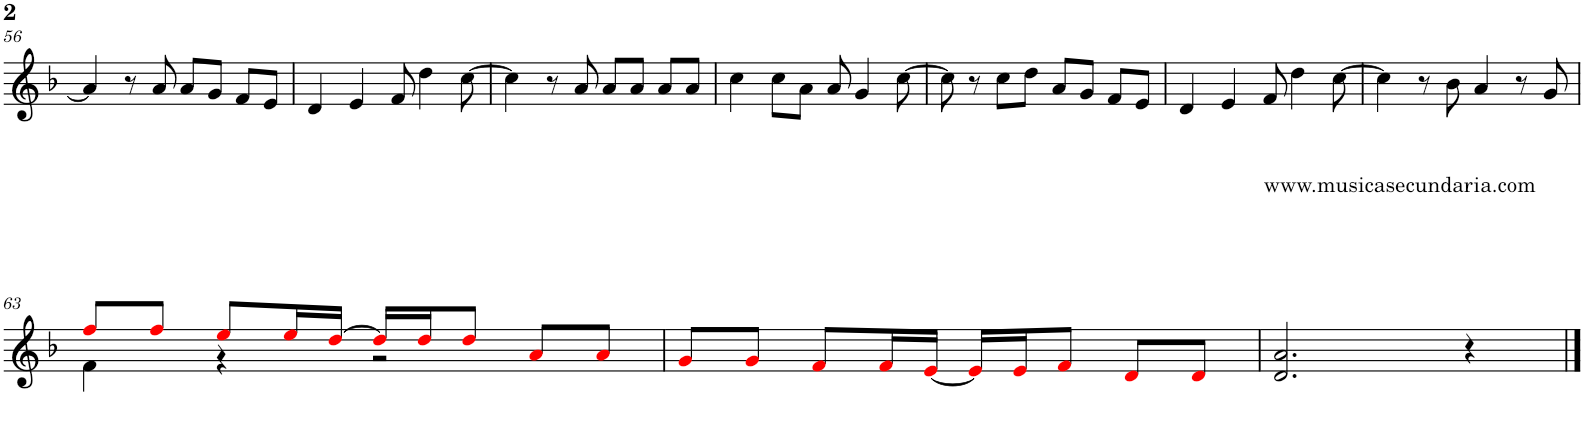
**kern
*part1
*staff1
*I"Flauta
*I'Fl.
!!LO:PB:g=z
*clefG2
*k[b-]
*M4/4
=56
4a/]
8r
8a/
8a/L
8g/J
8f/L
8e/J
=57
4d/
4e/
8f/
4dd\
[8cc\
=58
4cc\]
8r
8a/
8a/L
8a/J
8a/L
8a/J
=59
4cc\
8cc\L
8a\J
8a/
4g/
[8cc\
=60
8cc\]
8r
8cc\L
8dd\J
8a/L
8g/J
8f/L
8e/J
=61
4d/
4e/
8f/
4dd\
[8cc\
=62
4cc\]
8r
!LO:TX:b:t=www.musicasecundaria.com
8b-\
4a/
8r
8g/
!!LO:LB:g=z
=63
*^
8ffi/L	4f\
8ffi/J	.
8eei/L	4r
16eei/L	.
[16ddi/JJ	.
16ddi/LL]	2r
16ddi/J	.
8ddi/J	.
8ai/L	.
8ai/J	.
*v	*v
=64
8gi/L
8gi/J
8fi/L
16fi/L
[16ei/JJ
16ei/LL]
16ei/J
8fi/J
8di/L
8di/J
=65
2.d/ 2.a/
4r
==
*-
